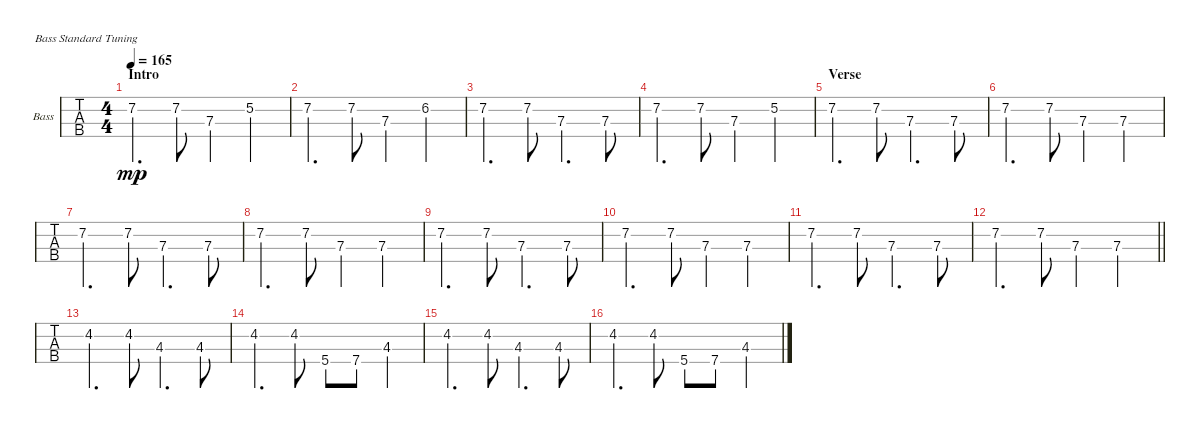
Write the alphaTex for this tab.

\defaultSystemsLayout 4
\bracketExtendMode groupsimilarinstruments
\firstSystemTrackNameOrientation horizontal
\otherSystemsTrackNameOrientation horizontal
\track ("Bass" "Bass") {instrument electricbassfinger}
\staff {tabs}
\tuning (G2 D2 A1 E1)
\ts (4 4)
\section ("" "Intro")
\tempo 165
\clef f4
\scale
0.523077
\ks d
7.2.4{d dy mp instrument electricbassfinger} 7.2.8 7.3.4 5.2.4 |
\scale
0.238462 7.2.4{d} 7.2.8 7.3.4 6.2.4 |
\scale
0.238462 7.2.4{d} 7.2.8 7.3.4{d} 7.3.8 |
\scale
0.333333 7.2.4{d} 7.2.8 7.3.4 5.2.4 |
\section ("" "Verse")
\scale
0.333333 7.2.4{d} 7.2.8 7.3.4{d} 7.3.8 |
\scale
0.333333 7.2.4{d} 7.2.8 7.3.4 7.3.4 |
\scale
0.333333 7.2.4{d} 7.2.8 7.3.4{d} 7.3.8 |
\scale
0.333333 7.2.4{d} 7.2.8 7.3.4 7.3.4 |
\scale
0.333333 7.2.4{d} 7.2.8 7.3.4{d} 7.3.8 |
\scale
0.333333 7.2.4{d} 7.2.8 7.3.4 7.3.4 |
\scale
0.333333 7.2.4{d} 7.2.8 7.3.4{d} 7.3.8 |
\scale
0.333333
\barLineRight lightlight
7.2.4{d} 7.2.8 7.3.4 7.3.4 |
\scale
0.511811
\ks b
4.2.4{d} 4.2.8 4.3.4{d} 4.3.8 |
\scale
0.244094 4.2.4{d} 4.2.8 5.4.8 7.4.8 4.3.4 |
\scale
0.244094 4.2.4{d} 4.2.8 4.3.4{d} 4.3.8 |
\scale
0.333333 4.2.4{d} 4.2.8 5.4.8 7.4.8 4.3.4
